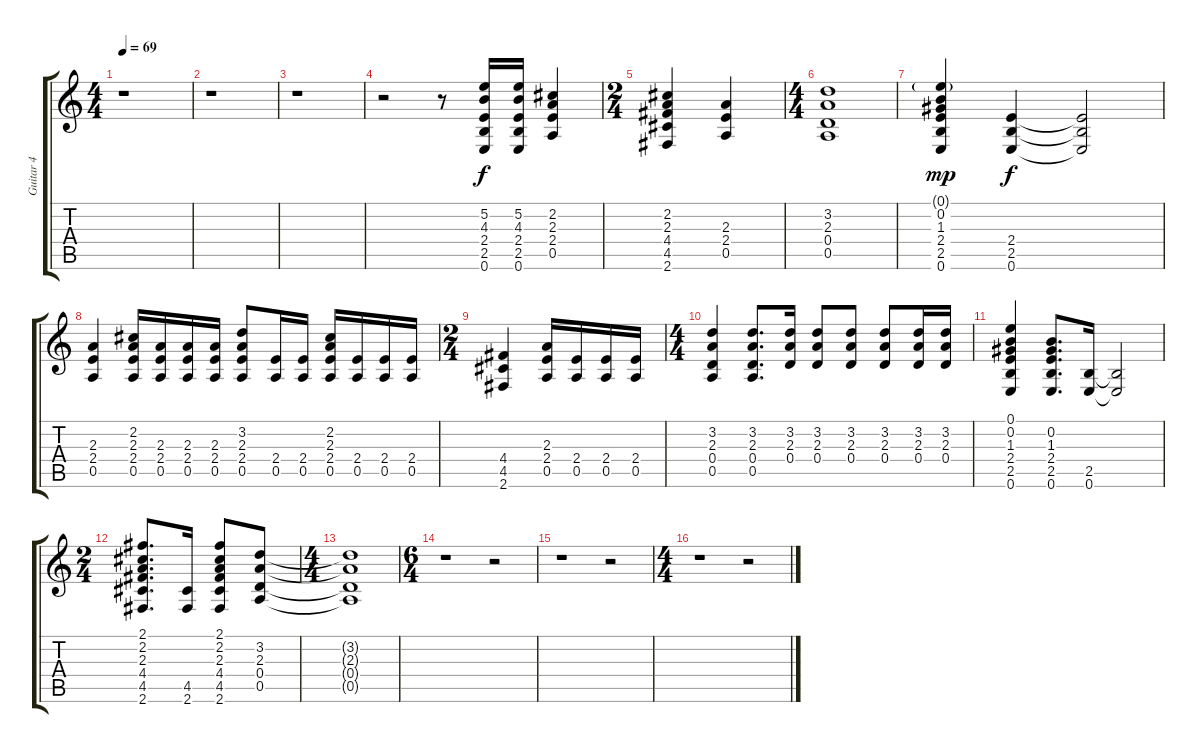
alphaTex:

\track ("Guitar 4" "Guitar 4") {instrument overdrivenguitar}
\staff {score tabs}
\tuning (E4 B3 G3 D3 A2 E2) {hide}
\ts (4 4)
\tempo 69
\clef g2
\ks c
r.1{dy f} |
r.1 |
r.1 |
r.2 r.8 (5.2 4.3 2.4 2.5 0.6).16 (5.2 4.3 2.4 2.5 0.6).16 (2.2 2.3 2.4 0.5).4 |
\ts (2 4)
(2.2 2.3 4.4 4.5 2.6).4 (2.3 2.4 0.5).4 |
\ts (4 4)
(3.2 2.3 0.4 0.5).1 |
(0.1{g} 0.2 1.3 2.4 2.5 0.6).4{dy mp} (2.4 2.5 0.6).4{dy f} (2.4{t} 2.5{t} 0.6{t}).2 |
(2.3 2.4 0.5).4 (2.2 2.3 2.4 0.5).16 (2.3 2.4 0.5).16 (2.3 2.4 0.5).16 (2.3 2.4 0.5).16 (3.2 2.3 2.4 0.5).8 (2.4 0.5).16 (2.4 0.5).16 (2.2 2.3 2.4 0.5).16 (2.4 0.5).16 (2.4 0.5).16 (2.4 0.5).16 |
\ts (2 4)
(4.4 4.5 2.6).4 (2.3 2.4 0.5).16 (2.4 0.5).16 (2.4 0.5).16 (2.4 0.5).16 |
\ts (4 4)
(3.2 2.3 0.4 0.5).4 (3.2 2.3 0.4 0.5).8{d} (3.2 2.3 0.4).16 (3.2 2.3 0.4).8 (3.2 2.3 0.4).8 (3.2 2.3 0.4).8 (3.2 2.3 0.4).16 (3.2 2.3 0.4).16 |
(0.1 0.2 1.3 2.4 2.5 0.6).4 (0.2 1.3 2.4 2.5 0.6).8{d} (2.5 0.6).16 (2.5{t} 0.6{t}).2 |
\ts (2 4)
(2.1 2.2 2.3 4.4 4.5 2.6).8{d} (4.5 2.6).16 (2.1 2.2 2.3 4.4 4.5 2.6).8 (3.2 2.3 0.4 0.5).8 |
\ts (4 4)
(3.2{t} 2.3{t} 0.4{t} 0.5{t}).1 |
\ts (6 4)
r.1 r.2 |
r.1 r.2 |
\ts (4 4)
r.1 r.2
